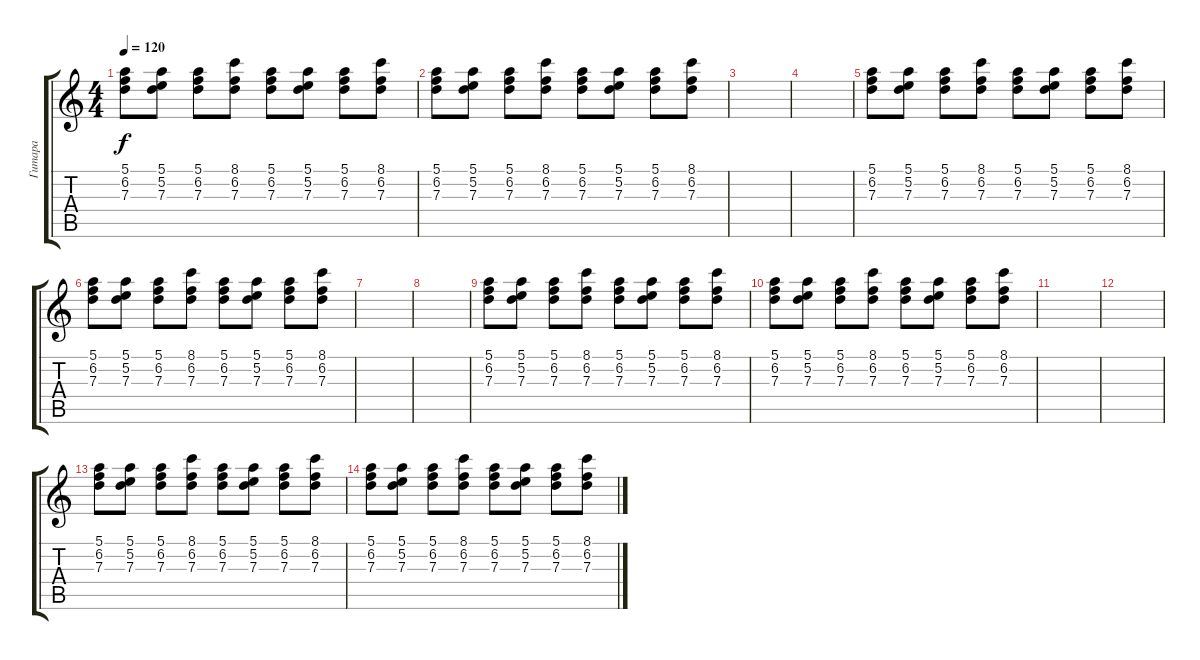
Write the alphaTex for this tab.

\track ("Гитара" "Гитара") {instrument acousticguitarsteel}
\staff {score tabs}
\tuning (E4 B3 G3 D3 A2 E2) {hide}
\ts (4 4)
\tempo 120
\clef g2
\ks c
(5.1 6.2 7.3).8{dy f} (5.1 5.2 7.3).8 (5.1 6.2 7.3).8 (8.1 6.2 7.3).8 (5.1 6.2 7.3).8 (5.1 5.2 7.3).8 (5.1 6.2 7.3).8 (8.1 6.2 7.3).8 |
(5.1 6.2 7.3).8 (5.1 5.2 7.3).8 (5.1 6.2 7.3).8 (8.1 6.2 7.3).8 (5.1 6.2 7.3).8 (5.1 5.2 7.3).8 (5.1 6.2 7.3).8 (8.1 6.2 7.3).8 |
|
|
(5.1 6.2 7.3).8 (5.1 5.2 7.3).8 (5.1 6.2 7.3).8 (8.1 6.2 7.3).8 (5.1 6.2 7.3).8 (5.1 5.2 7.3).8 (5.1 6.2 7.3).8 (8.1 6.2 7.3).8 |
(5.1 6.2 7.3).8 (5.1 5.2 7.3).8 (5.1 6.2 7.3).8 (8.1 6.2 7.3).8 (5.1 6.2 7.3).8 (5.1 5.2 7.3).8 (5.1 6.2 7.3).8 (8.1 6.2 7.3).8 |
|
|
(5.1 6.2 7.3).8 (5.1 5.2 7.3).8 (5.1 6.2 7.3).8 (8.1 6.2 7.3).8 (5.1 6.2 7.3).8 (5.1 5.2 7.3).8 (5.1 6.2 7.3).8 (8.1 6.2 7.3).8 |
(5.1 6.2 7.3).8 (5.1 5.2 7.3).8 (5.1 6.2 7.3).8 (8.1 6.2 7.3).8 (5.1 6.2 7.3).8 (5.1 5.2 7.3).8 (5.1 6.2 7.3).8 (8.1 6.2 7.3).8 |
|
|
(5.1 6.2 7.3).8 (5.1 5.2 7.3).8 (5.1 6.2 7.3).8 (8.1 6.2 7.3).8 (5.1 6.2 7.3).8 (5.1 5.2 7.3).8 (5.1 6.2 7.3).8 (8.1 6.2 7.3).8 |
(5.1 6.2 7.3).8 (5.1 5.2 7.3).8 (5.1 6.2 7.3).8 (8.1 6.2 7.3).8 (5.1 6.2 7.3).8 (5.1 5.2 7.3).8 (5.1 6.2 7.3).8 (8.1 6.2 7.3).8
